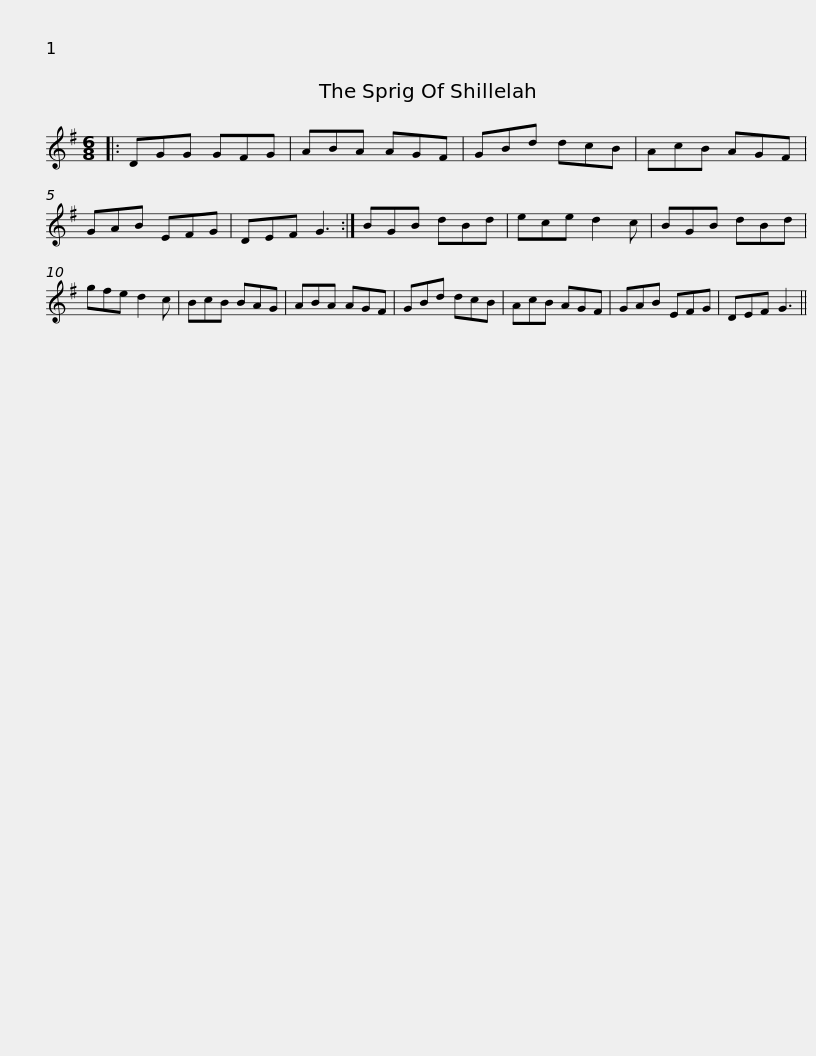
X:1
L:1/8
M:6/8
I:linebreak $
K:G
V:1 treble
V:1
|: DGG GFG | ABA AGF | GBd dcB | AcB AGF | GAB EFG | %5
 DEF G3 :| BGB dBd |$ ece d2 c | BGB dBd | gfe d2 c | %10
 BcB BAG | ABA AGF | GBd dcB | AcB AGF | GAB EFG |$ %15
 DEF G3 || %16
